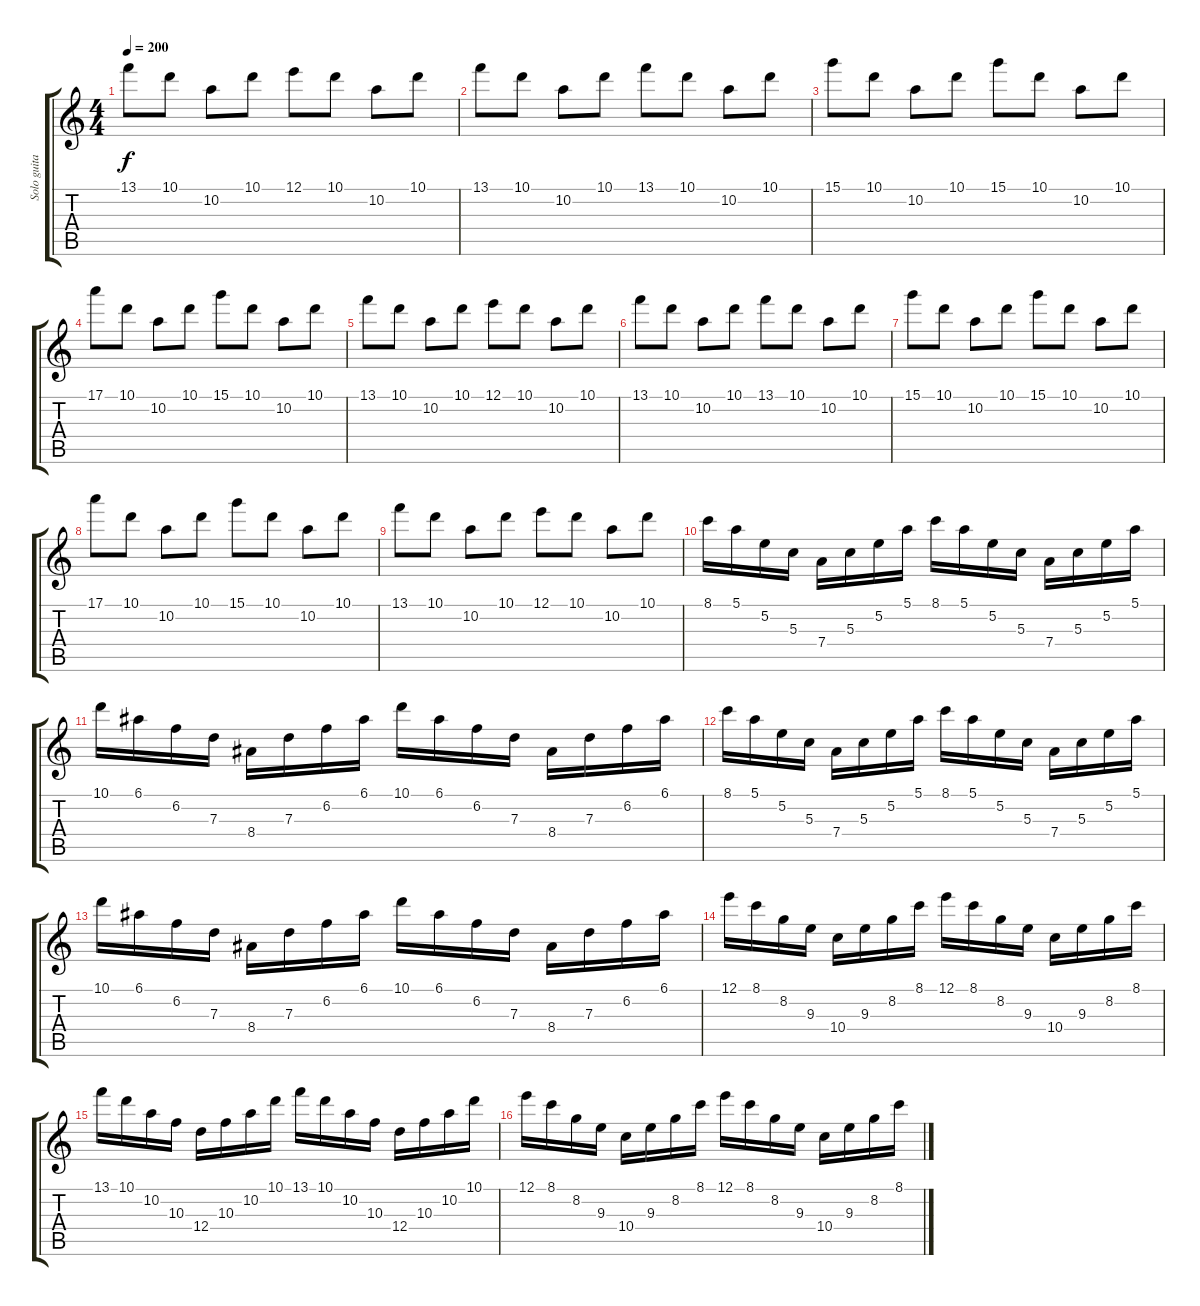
\track ("Solo guitar" "Solo guita") {instrument overdrivenguitar}
\staff {score tabs}
\tuning (E4 B3 G3 D3 A2 E2) {hide}
\ts (4 4)
\tempo 200
\clef g2
\ks c
13.1.8{dy f} 10.1.8 10.2.8 10.1.8 12.1.8 10.1.8 10.2.8 10.1.8 |
13.1.8 10.1.8 10.2.8 10.1.8 13.1.8 10.1.8 10.2.8 10.1.8 |
15.1.8 10.1.8 10.2.8 10.1.8 15.1.8 10.1.8 10.2.8 10.1.8 |
17.1.8 10.1.8 10.2.8 10.1.8 15.1.8 10.1.8 10.2.8 10.1.8 |
13.1.8 10.1.8 10.2.8 10.1.8 12.1.8 10.1.8 10.2.8 10.1.8 |
13.1.8 10.1.8 10.2.8 10.1.8 13.1.8 10.1.8 10.2.8 10.1.8 |
15.1.8 10.1.8 10.2.8 10.1.8 15.1.8 10.1.8 10.2.8 10.1.8 |
17.1.8 10.1.8 10.2.8 10.1.8 15.1.8 10.1.8 10.2.8 10.1.8 |
13.1.8 10.1.8 10.2.8 10.1.8 12.1.8 10.1.8 10.2.8 10.1.8 |
8.1.16 5.1.16 5.2.16 5.3.16 7.4.16 5.3.16 5.2.16 5.1.16 8.1.16 5.1.16 5.2.16 5.3.16 7.4.16 5.3.16 5.2.16 5.1.16 |
10.1.16 6.1.16 6.2.16 7.3.16 8.4.16 7.3.16 6.2.16 6.1.16 10.1.16 6.1.16 6.2.16 7.3.16 8.4.16 7.3.16 6.2.16 6.1.16 |
8.1.16 5.1.16 5.2.16 5.3.16 7.4.16 5.3.16 5.2.16 5.1.16 8.1.16 5.1.16 5.2.16 5.3.16 7.4.16 5.3.16 5.2.16 5.1.16 |
10.1.16 6.1.16 6.2.16 7.3.16 8.4.16 7.3.16 6.2.16 6.1.16 10.1.16 6.1.16 6.2.16 7.3.16 8.4.16 7.3.16 6.2.16 6.1.16 |
12.1.16 8.1.16 8.2.16 9.3.16 10.4.16 9.3.16 8.2.16 8.1.16 12.1.16 8.1.16 8.2.16 9.3.16 10.4.16 9.3.16 8.2.16 8.1.16 |
13.1.16 10.1.16 10.2.16 10.3.16 12.4.16 10.3.16 10.2.16 10.1.16 13.1.16 10.1.16 10.2.16 10.3.16 12.4.16 10.3.16 10.2.16 10.1.16 |
12.1.16 8.1.16 8.2.16 9.3.16 10.4.16 9.3.16 8.2.16 8.1.16 12.1.16 8.1.16 8.2.16 9.3.16 10.4.16 9.3.16 8.2.16 8.1.16
